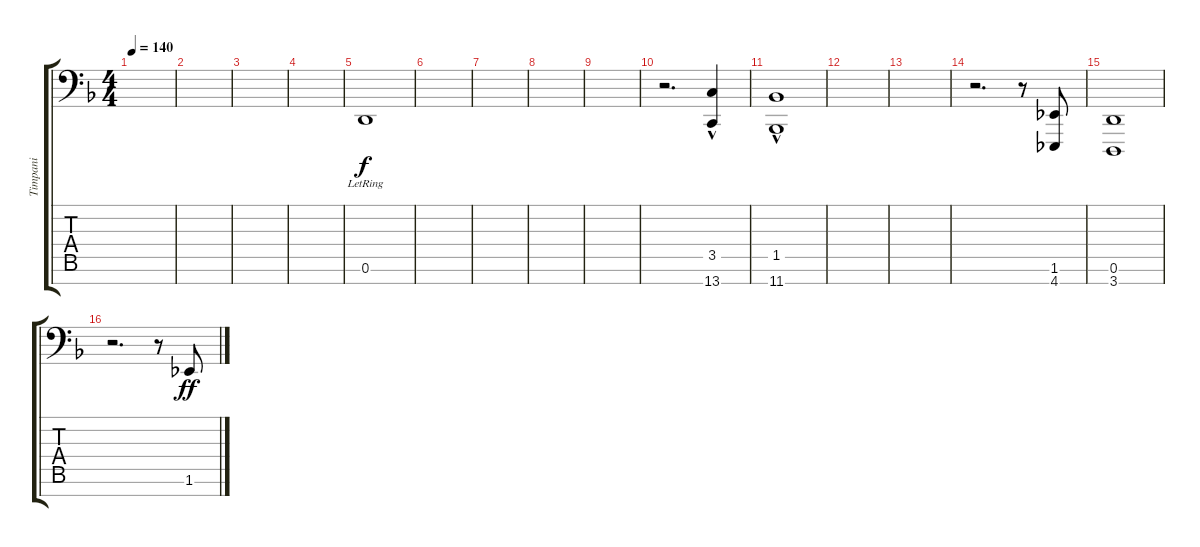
\track ("Timpani" "Timpani") {instrument timpani}
\staff {score tabs}
\tuning (E4 B3 G3 D3 A2 D2 B0) {hide}
\ts (4 4)
\tempo 140
\clef f4
\ks dminor
|
|
|
|
0.6{lr}.1 |
|
|
|
|
r.2{d} (3.5{hac} 13.7{hac}).4 |
(1.5{hac} 11.7{hac}).1 |
|
|
r.2{d} r.8 (1.6 4.7).8 |
(0.6 3.7).1 |
r.2{d} r.8 1.6.8{dy ff}
